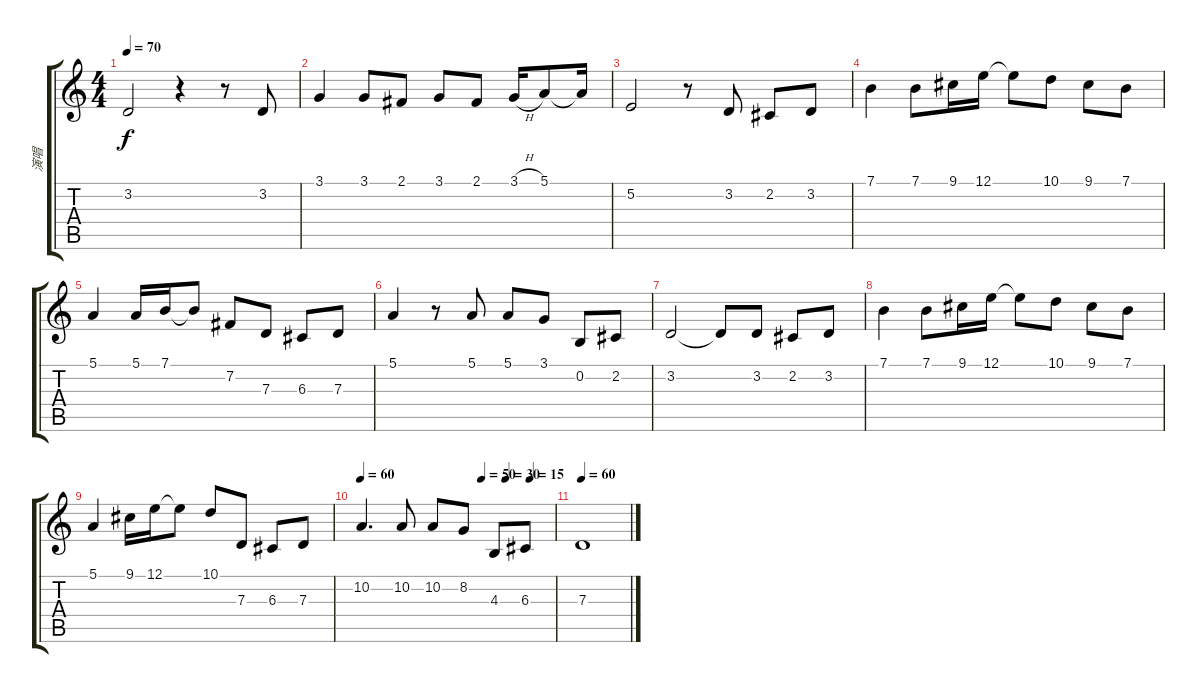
\track ("演唱" "演唱") {instrument stringensemble1}
\staff {score tabs}
\tuning (E4 B3 G3 D3 A2 E2) {hide}
\ts (4 4)
\tempo 70
\clef g2
\ks c
3.2.2{txt "" dy f} r.4 r.8 3.2.8 |
3.1.4 3.1.8 2.1.8 3.1.8 2.1.8 3.1{h}.16 5.1.8 5.1{t}.16 |
5.2.2 r.8 3.2.8 2.2.8 3.2.8 |
7.1.4 7.1.8 9.1.16 12.1.16 12.1{t}.8 10.1.8 9.1.8 7.1.8 |
5.1.4 5.1.16 7.1.16 7.1{t}.8 7.2.8 7.3.8 6.3.8 7.3.8 |
5.1.4 r.8 5.1.8 5.1.8 3.1.8 0.2.8 2.2.8 |
3.2.2 3.2{t}.8 3.2.8 2.2.8 3.2.8 |
7.1.4 7.1.8 9.1.16 12.1.16 12.1{t}.8 10.1.8 9.1.8 7.1.8 |
5.1.4 9.1.16 12.1.16 12.1{t}.8 10.1.8 7.3.8 6.3.8 7.3.8 |
\tempo 60
\tempo (50 0.625)
\tempo (30 0.75)
\tempo (15 0.875)
10.2.4{d} 10.2.8 10.2.8 8.2.8 4.3.8 6.3.8 |
\tempo 60
7.3.1
